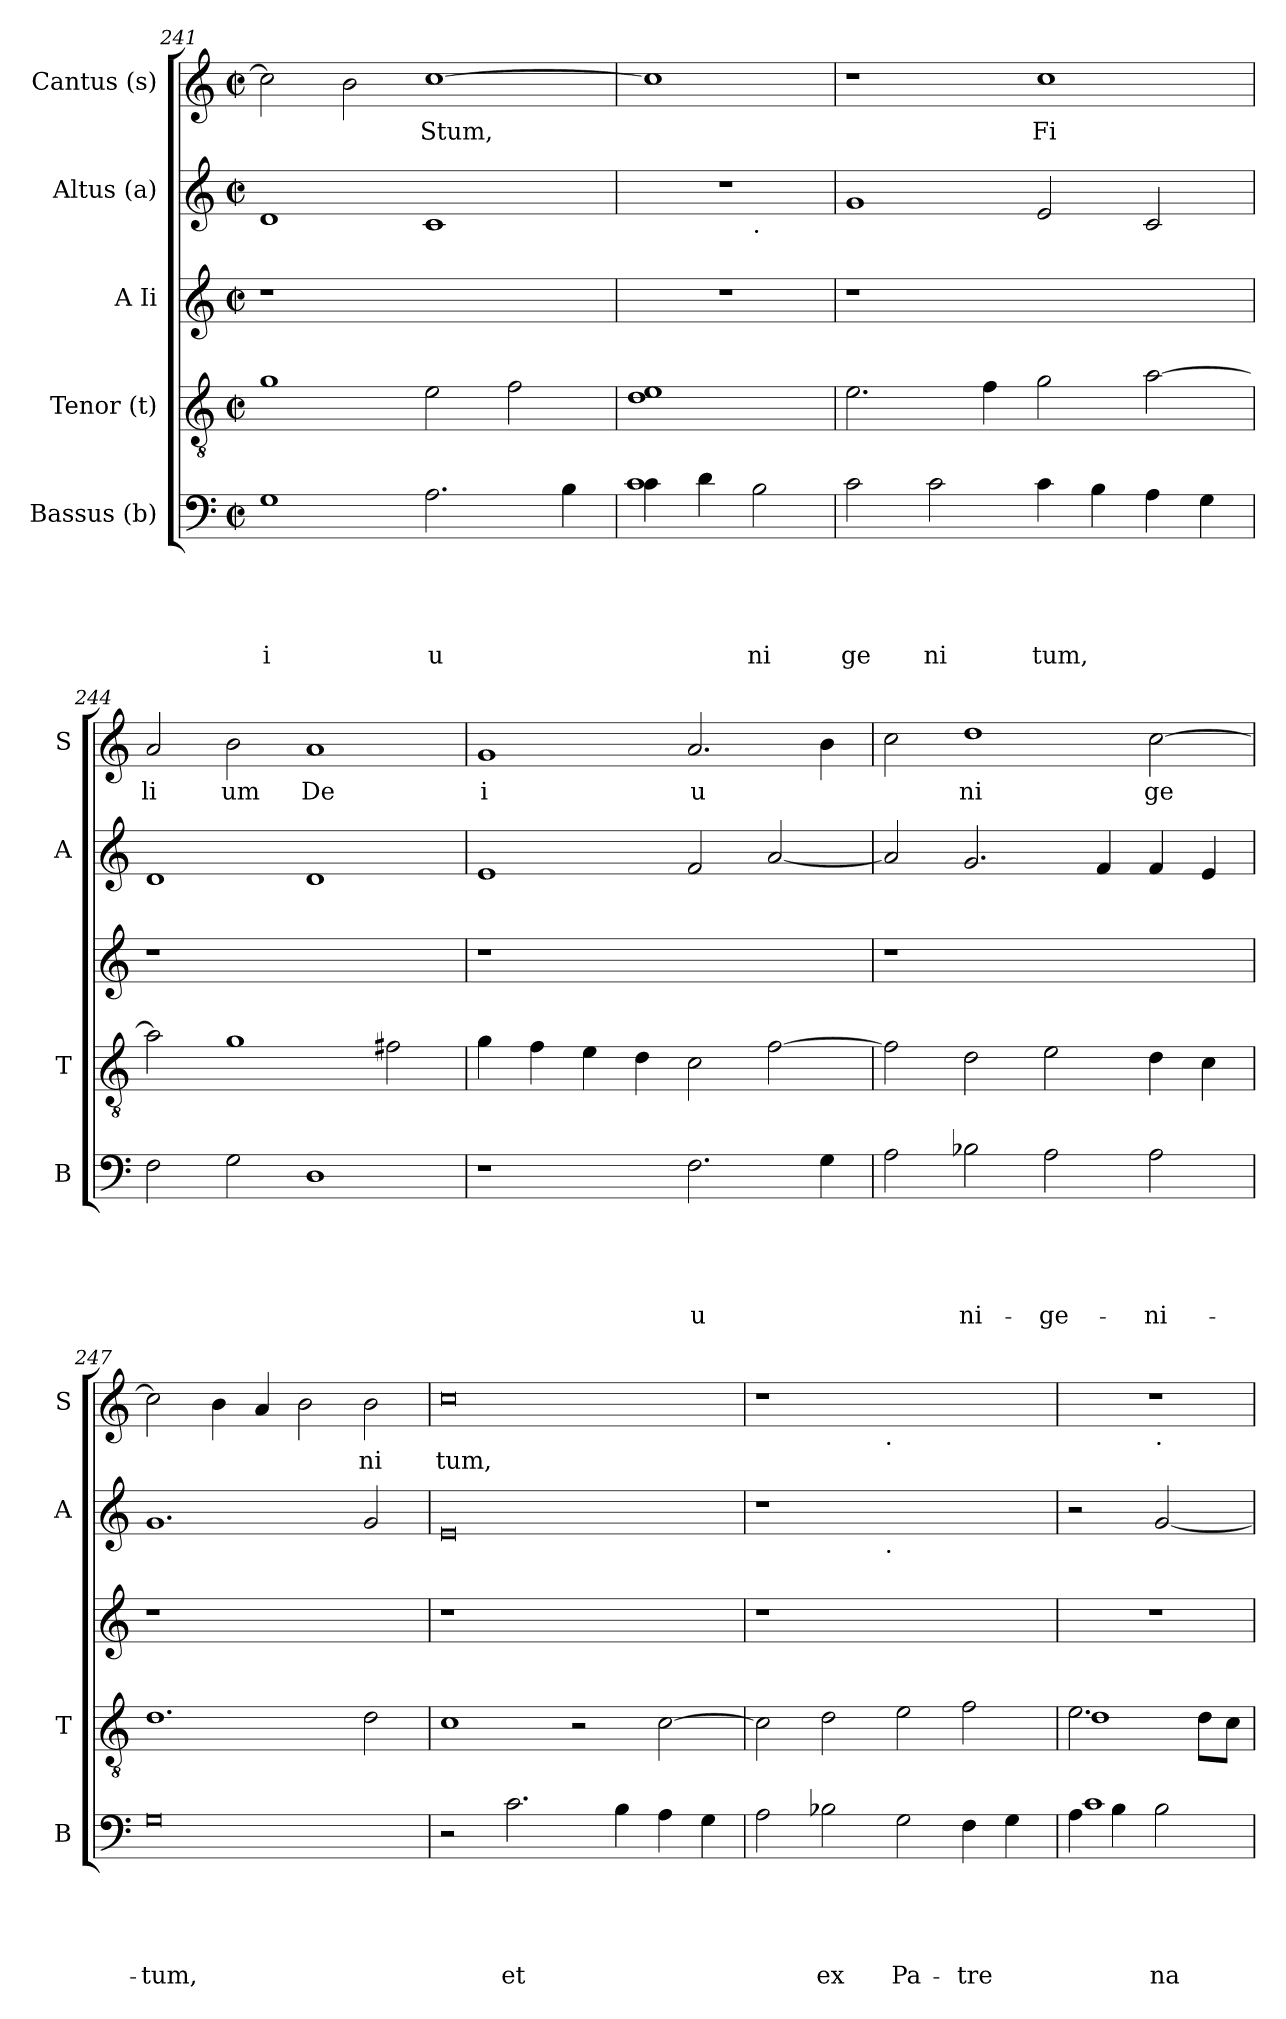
**kern	**text	**text	**text	**text	**text	**kern	**kern	**kern	**kern	**text
*part5	*part5	*part5	*part5	*part5	*part5	*part4	*part3	*part2	*part1	*part1
*staff5	*staff5	*staff5	*staff5	*staff5	*staff5	*staff4	*staff3	*staff2	*staff1	*staff1
*I"Bassus (b)	*	*	*	*	*	*I"Tenor (t)	*I"A Ii	*I"Altus (a)	*I"Cantus (s)	*
*I'B	*	*	*	*	*	*I'T	*	*I'A	*I'S	*
*clefF4	*	*	*	*	*	*clefGv2	*clefG2	*clefG2	*clefG2	*
*k[]	*	*	*	*	*	*k[]	*k[]	*k[]	*k[]	*
*C:	*	*	*	*	*	*C:	*C:	*C:	*C:	*
*M2/2	*	*	*	*	*	*M2/2	*M2/2	*M2/2	*M2/2	*
*met(c|)	*	*	*	*	*	*met(c|)	*met(c|)	*met(c|)	*met(c|)	*
=241	=241	=241	=241	=241	=241	=241	=241	=241	=241	=241
!	!	!	!	!	!LO:LY:b	!	!	!	!	!
1G	.	.	.	.	i	1g	1r	1d	2cc\]	.
.	.	.	.	.	.	.	.	.	2b\	.
!	!	!	!	!	!LO:LY:b	!	!	!	!	!LO:LY:b
2.A\	.	.	.	.	u	2e\	1ryy	1c	[>1cc	-Stum,
.	.	.	.	.	.	2f\	.	.	.	.
4B\	.	.	.	.	.	.	.	.	.	.
=242	=242	=242	=242	=242	=242	=242	=242	=242	=242	=242
*^	*	*	*	*	*	*	*	*^	*	*
4c\	1c	.	.	.	.	.	1d 1e	1r	1r	2ryy	1cc]	.
4d\	.	.	.	.	.	.	.	.	.	.	.	.
!	!	!	!	!	!	!	!	!	!	!LO:TX:b:t=.	!	!
!	!	!	!	!	!	!LO:LY:b	!	!	!	!	!	!
2B\	.	.	.	.	.	ni	.	.	.	2ryy	.	.
*v	*v	*	*	*	*	*	*	*	*	*	*	*
=243	=243	=243	=243	=243	=243	=243	=243	=243	=243	=243	=243
!	!	!	!	!	!LO:LY:b	!	!	!	!	!	!
*	*	*	*	*	*	*	*	*v	*v	*	*
2c\	.	.	.	.	ge	2.e\	1r	1g	1r	.
!	!	!	!	!	!LO:LY:b	!	!	!	!	!
2c\	.	.	.	.	ni	.	.	.	.	.
.	.	.	.	.	.	4f\	.	.	.	.
!	!	!	!	!	!LO:LY:b	!	!	!	!	!LO:LY:b
4c\	.	.	.	.	tum,	2g\	1ryy	2e/	1cc	Fi
4B\	.	.	.	.	.	.	.	.	.	.
4A\	.	.	.	.	.	[>2a\	.	2c/	.	.
4G\	.	.	.	.	.	.	.	.	.	.
=244	=244	=244	=244	=244	=244	=244	=244	=244	=244	=244
!	!	!	!	!	!	!	!	!	!	!LO:LY:b
2F\	.	.	.	.	.	2a\]	1r	1d	2a/	li
!	!	!	!	!	!	!	!	!	!	!LO:LY:b
2G\	.	.	.	.	.	1g	.	.	2b\	um
!	!	!	!	!	!	!	!	!	!	!LO:LY:b
1D	.	.	.	.	.	.	1ryy	1d	1a	De
.	.	.	.	.	.	2f#\	.	.	.	.
=245	=245	=245	=245	=245	=245	=245	=245	=245	=245	=245
!	!	!	!	!	!	!	!	!	!	!LO:LY:b
1r	.	.	.	.	.	4g\	1r	1e	1g	i
.	.	.	.	.	.	4f\	.	.	.	.
.	.	.	.	.	.	4e\	.	.	.	.
.	.	.	.	.	.	4d\	.	.	.	.
!	!	!	!	!	!LO:LY:b	!	!	!	!	!LO:LY:b
2.F\	.	.	.	.	u	2c\	1ryy	2f/	2.a/	u
.	.	.	.	.	.	[<2f\	.	[<2a/	.	.
4G\	.	.	.	.	.	.	.	.	4b\	.
!!LO:LB:g=z
=246	=246	=246	=246	=246	=246	=246	=246	=246	=246	=246
2A\	.	.	.	.	.	2f\]	1r	2a/]	2cc\	.
!	!	!	!	!	!LO:LY:b	!	!	!	!	!LO:LY:b
2B-\	.	.	.	.	ni-	2d\	.	2.g/	1dd	ni
!	!	!	!	!	!LO:LY:b	!	!	!	!	!
2A\	.	.	.	.	-ge-	2e\	1ryy	.	.	.
.	.	.	.	.	.	.	.	4f/	.	.
!	!	!	!	!	!LO:LY:b	!	!	!	!	!LO:LY:b
2A\	.	.	.	.	-ni-	4d\	.	4f/	[>2cc\	ge
.	.	.	.	.	.	4c\	.	4e/	.	.
=247	=247	=247	=247	=247	=247	=247	=247	=247	=247	=247
!	!	!	!	!	!LO:LY:b	!	!	!	!	!
0G	.	.	.	.	-tum,	1.d	1r	1.g	2cc\]	.
.	.	.	.	.	.	.	.	.	4b\	.
.	.	.	.	.	.	.	.	.	4a/	.
.	.	.	.	.	.	.	1ryy	.	2b\	.
!	!	!	!	!	!	!	!	!	!	!LO:LY:b
.	.	.	.	.	.	2d\	.	2g/	2b\	ni
=248	=248	=248	=248	=248	=248	=248	=248	=248	=248	=248
!	!	!	!	!	!	!	!	!	!	!LO:LY:b
2r	.	.	.	.	.	1c	1r	0e	0cc	tum,
!	!	!	!	!	!LO:LY:b	!	!	!	!	!
2.c\	.	.	.	.	et	.	.	.	.	.
.	.	.	.	.	.	2r	1ryy	.	.	.
4B\	.	.	.	.	.	.	.	.	.	.
4A\	.	.	.	.	.	[>2c\	.	.	.	.
4G\	.	.	.	.	.	.	.	.	.	.
=249	=249	=249	=249	=249	=249	=249	=249	=249	=249	=249
*	*	*	*	*	*	*	*	*^	*^	*
2A\	.	.	.	.	.	2c\]	1r	1r	2ryy	1r	2ryy	.
!	!	!	!	!	!LO:LY:b	!	!	!	!	!	!	!
2B-X\	.	.	.	.	ex	2d\	.	.	4...ryy	.	4...ryy	.
!	!	!	!	!	!	!	!	!	!	!	!LO:TX:b:t=.	!
!	!	!	!	!	!	!	!	!	!LO:TX:b:t=.	!	!	!
.	.	.	.	.	.	.	.	.	1ryy	.	1ryy	.
!	!	!	!	!	!LO:LY:b	!	!	!	!	!	!	!
2G\	.	.	.	.	Pa-	2e\	1ryy	1ryy	.	1ryy	.	.
!	!	!	!	!	!LO:LY:b	!	!	!	!	!	!	!
4F\	.	.	.	.	-tre	2f\	.	.	.	.	.	.
4G\	.	.	.	.	.	.	.	.	.	.	.	.
.	.	.	.	.	.	.	.	.	32ryy	.	32ryy	.
*	*	*	*	*	*	*	*	*v	*v	*	*	*
=250	=250	=250	=250	=250	=250	=250	=250	=250	=250	=250	=250
*^	*	*	*	*	*	*^	*	*	*	*	*
4A\	1c	.	.	.	.	.	2.e\	1d	1r	2r	1r	2ryy	.
4B\	.	.	.	.	.	.	.	.	.	.	.	.	.
!	!	!	!	!	!	!	!	!	!	!	!	!LO:TX:b:t=.	!
!	!	!	!	!	!	!LO:LY:b	!	!	!	!	!	!	!
2B\	.	.	.	.	.	na-	.	.	.	[<2g/	.	2ryy	.
.	.	.	.	.	.	.	8d\L	.	.	.	.	.	.
.	.	.	.	.	.	.	8c\J	.	.	.	.	.	.
*v	*v	*	*	*	*	*	*	*	*	*	*v	*v	*
*	*	*	*	*	*	*v	*v	*	*	*	*
=	=	=	=	=	=	=	=	=	=	=
*-	*-	*-	*-	*-	*-	*-	*-	*-	*-	*-
